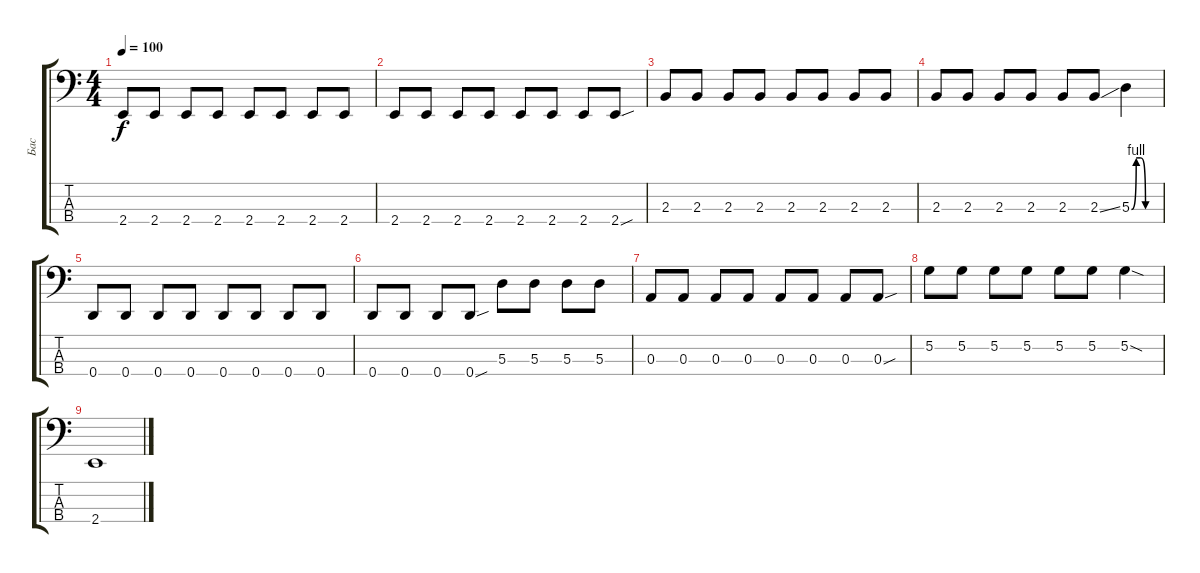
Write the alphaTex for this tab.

\track ("Бас" "Бас") {instrument electricbassfinger}
\staff {score tabs}
\tuning (G2 D2 A1 D1) {hide}
\ts (4 4)
\tempo 100
\clef f4
\ks c
2.4.8{dy f} 2.4.8 2.4.8 2.4.8 2.4.8 2.4.8 2.4.8 2.4.8 |
2.4.8 2.4.8 2.4.8 2.4.8 2.4.8 2.4.8 2.4.8 2.4{sou}.8 |
2.3.8 2.3.8 2.3.8 2.3.8 2.3.8 2.3.8 2.3.8 2.3.8 |
2.3.8 2.3.8 2.3.8 2.3.8 2.3.8 2.3{ss}.8 5.3{be (custom 0 0 10 4 20 4 30 0 60 0)}.4 |
0.4.8 0.4.8 0.4.8 0.4.8 0.4.8 0.4.8 0.4.8 0.4.8 |
0.4.8 0.4.8 0.4.8 0.4{sou}.8 5.3.8 5.3.8 5.3.8 5.3.8 |
0.3.8 0.3.8 0.3.8 0.3.8 0.3.8 0.3.8 0.3.8 0.3{sou}.8 |
5.2.8 5.2.8 5.2.8 5.2.8 5.2.8 5.2.8 5.2{sod}.4 |
2.4.1
